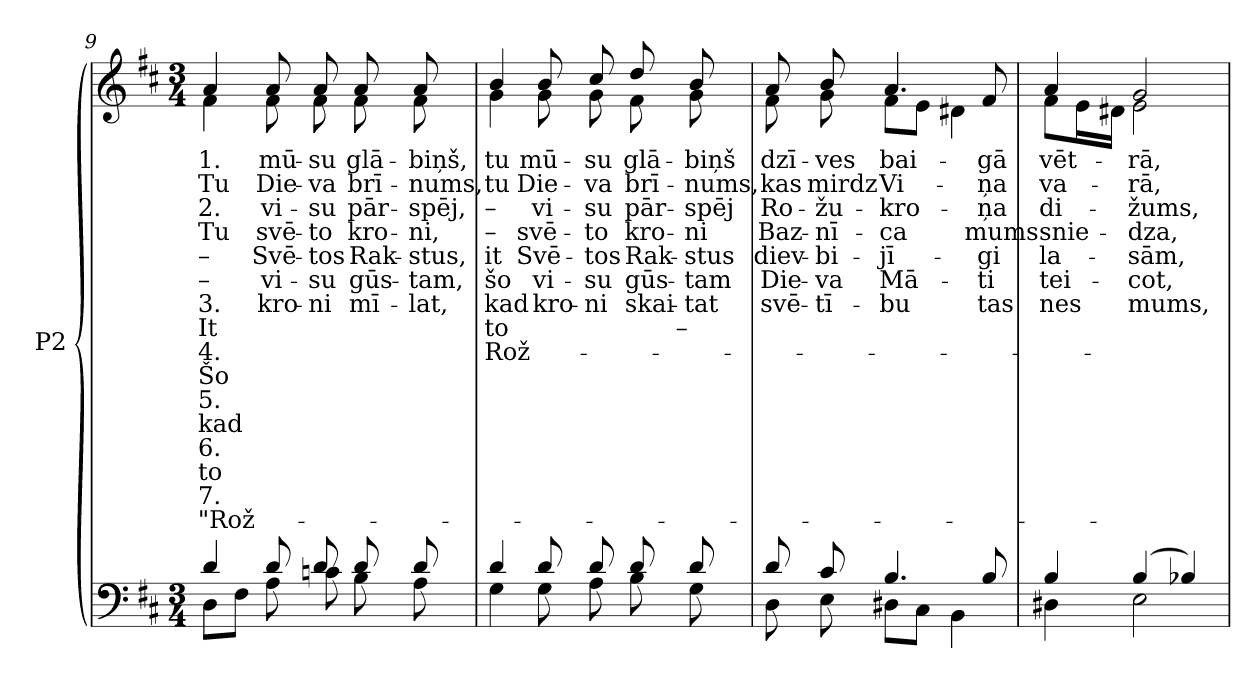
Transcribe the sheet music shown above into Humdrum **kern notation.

**kern	**kern	**text	**text	**text	**text	**text	**text	**text	**text	**text	**text	**text	**text	**text	**text	**text	**text
*part2	*part1	*part1	*part1	*part1	*part1	*part1	*part1	*part1	*part1	*part1	*part1	*part1	*part1	*part1	*part1	*part1	*part1
*staff2	*staff1	*staff1	*staff1	*staff1	*staff1	*staff1	*staff1	*staff1	*staff1	*staff1	*staff1	*staff1	*staff1	*staff1	*staff1	*staff1	*staff1
*I"P2	*	*	*	*	*	*	*	*	*	*	*	*	*	*	*	*	*
!!LO:LB:g=z
*clefF4	*clefG2	*	*	*	*	*	*	*	*	*	*	*	*	*	*	*	*
*k[f#c#]	*k[f#c#]	*	*	*	*	*	*	*	*	*	*	*	*	*	*	*	*
*D:	*D:	*	*	*	*	*	*	*	*	*	*	*	*	*	*	*	*
*M3/4	*M3/4	*	*	*	*	*	*	*	*	*	*	*	*	*	*	*	*
=9	=9	=9	=9	=9	=9	=9	=9	=9	=9	=9	=9	=9	=9	=9	=9	=9	=9
*^	*	*	*	*	*	*	*	*	*	*	*	*	*	*	*	*	*
!	!	!	!LO:LY:b:color=#000000	!LO:LY:b:color=#000000	!LO:LY:b:color=#000000	!LO:LY:b:color=#000000	!LO:LY:b:color=#000000	!LO:LY:b:color=#000000	!LO:LY:b:color=#000000	!LO:LY:b:color=#000000	!LO:LY:b:color=#000000	!LO:LY:b:color=#000000	!LO:LY:b:color=#000000	!LO:LY:b:color=#000000	!LO:LY:b:color=#000000	!LO:LY:b:color=#000000	!LO:LY:b:color=#000000	!LO:LY:b:color=#000000
*	*	*^	*	*	*	*	*	*	*	*	*	*	*	*	*	*	*	*
4di/	8Di\L	4ai/	4f#i\	1.	Tu	2.	Tu	–	–	3.	It	4.	Šo	5.	kad	6.	to	7.	"Rož-
.	8F#i\J	.	.	.	.	.	.	.	.	.	.	.	.	.	.	.	.	.	.
!	!	!	!	!LO:LY:b:color=#000000	!LO:LY:b:color=#000000	!LO:LY:b:color=#000000	!LO:LY:b:color=#000000	!LO:LY:b:color=#000000	!LO:LY:b:color=#000000	!LO:LY:b:color=#000000	!	!	!	!	!	!	!	!	!
8di/	8Ai\	8ai/	8f#i\	mū-	Die-	vi-	svē-	Svē-	-vi-	-kro-	.	.	.	.	.	.	.	.	.
!	!	!	!	!LO:LY:b:color=#000000	!LO:LY:b:color=#000000	!LO:LY:b:color=#000000	!LO:LY:b:color=#000000	!LO:LY:b:color=#000000	!LO:LY:b:color=#000000	!LO:LY:b:color=#000000	!	!	!	!	!	!	!	!	!
8di/	8cni\	8ai/	8f#i\	-su	-va	-su	-to	-tos	-su	ni	.	.	.	.	.	.	.	.	.
!	!	!	!	!LO:LY:b:color=#000000	!LO:LY:b:color=#000000	!LO:LY:b:color=#000000	!LO:LY:b:color=#000000	!LO:LY:b:color=#000000	!LO:LY:b:color=#000000	!LO:LY:b:color=#000000	!	!	!	!	!	!	!	!	!
8di/	8Bi\	8ai/	8f#i\	glā-	brī-	pār-	kro-	Rak-	-gūs-	mī-	.	.	.	.	.	.	.	.	.
!	!	!	!	!LO:LY:b:color=#000000	!LO:LY:b:color=#000000	!LO:LY:b:color=#000000	!LO:LY:b:color=#000000	!LO:LY:b:color=#000000	!LO:LY:b:color=#000000	!LO:LY:b:color=#000000	!	!	!	!	!	!	!	!	!
8di/	8Ai\	8ai/	8f#i\	-biņš,	-nums,	-spēj,	-ni,	-stus,	-tam,	lat,	.	.	.	.	.	.	.	.	.
=10	=10	=10	=10	=10	=10	=10	=10	=10	=10	=10	=10	=10	=10	=10	=10	=10	=10	=10	=10
!	!	!	!	!LO:LY:b:color=#000000	!LO:LY:b:color=#000000	!LO:LY:b:color=#000000	!LO:LY:b:color=#000000	!LO:LY:b:color=#000000	!LO:LY:b:color=#000000	!LO:LY:b:color=#000000	!LO:LY:b:color=#000000	!LO:LY:b:color=#000000	!	!	!	!	!	!	!
4di/	4Gi\	4bi/	4gi\	tu	tu	–	–	it	šo	kad	to	Rož-	.	.	.	.	.	.	.
!	!	!	!	!LO:LY:b:color=#000000	!LO:LY:b:color=#000000	!LO:LY:b:color=#000000	!LO:LY:b:color=#000000	!LO:LY:b:color=#000000	!LO:LY:b:color=#000000	!LO:LY:b:color=#000000	!	!	!	!	!	!	!	!	!
8di/	8Gi\	8bi/	8gi\	mū-	Die-	vi-	svē-	Svē-	-vi-	-kro-	.	.	.	.	.	.	.	.	.
!	!	!	!	!LO:LY:b:color=#000000	!LO:LY:b:color=#000000	!LO:LY:b:color=#000000	!LO:LY:b:color=#000000	!LO:LY:b:color=#000000	!LO:LY:b:color=#000000	!LO:LY:b:color=#000000	!	!	!	!	!	!	!	!	!
8di/	8Ai\	8cc#i/	8gi\	-su	-va	-su	-to	-tos	-su	ni	.	.	.	.	.	.	.	.	.
!	!	!	!	!LO:LY:b:color=#000000	!LO:LY:b:color=#000000	!LO:LY:b:color=#000000	!LO:LY:b:color=#000000	!LO:LY:b:color=#000000	!LO:LY:b:color=#000000	!LO:LY:b:color=#000000	!	!	!	!	!	!	!	!	!
8di/	8Bi\	8ddi/	8f#i\	glā-	brī-	pār-	kro-	Rak-	gūs-	-skai-	.	.	.	.	.	.	.	.	.
!	!	!	!	!LO:LY:b:color=#000000	!LO:LY:b:color=#000000	!LO:LY:b:color=#000000	!LO:LY:b:color=#000000	!LO:LY:b:color=#000000	!LO:LY:b:color=#000000	!LO:LY:b:color=#000000	!LO:LY:b:color=#000000	!	!	!	!	!	!	!	!
8di/	8Gi\	8bi/	8gi\	-biņš	-nums,	-spēj	-ni	-stus	-tam	tat	–	.	.	.	.	.	.	.	.
=11	=11	=11	=11	=11	=11	=11	=11	=11	=11	=11	=11	=11	=11	=11	=11	=11	=11	=11	=11
!	!	!	!	!LO:LY:b:color=#000000	!LO:LY:b:color=#000000	!LO:LY:b:color=#000000	!LO:LY:b:color=#000000	!LO:LY:b:color=#000000	!LO:LY:b:color=#000000	!LO:LY:b:color=#000000	!	!	!	!	!	!	!	!	!
8di/	8Di\	8ai/	8f#i\	dzī-	kas	Ro-	Baz-	diev-	-Die-	svē-	.	.	.	.	.	.	.	.	.
!	!	!	!	!LO:LY:b:color=#000000	!LO:LY:b:color=#000000	!LO:LY:b:color=#000000	!LO:LY:b:color=#000000	!LO:LY:b:color=#000000	!LO:LY:b:color=#000000	!LO:LY:b:color=#000000	!	!	!	!	!	!	!	!	!
8c#i/	8Ei\	8bi/	8gi\	-ves	mirdz	-žu-	-nī-	-bi-	-va	tī-	.	.	.	.	.	.	.	.	.
!	!	!	!	!LO:LY:b:color=#000000	!LO:LY:b:color=#000000	!LO:LY:b:color=#000000	!LO:LY:b:color=#000000	!LO:LY:b:color=#000000	!LO:LY:b:color=#000000	!LO:LY:b:color=#000000	!	!	!	!	!	!	!	!	!
4.Bi/	8D#Xi\L	4.ai/	8f#i\L	bai-	Vi-	-kro-	-ca	-jī-	Mā-	-bu	.	.	.	.	.	.	.	.	.
.	8C#i\J	.	8ei\J	.	.	.	.	.	.	.	.	.	.	.	.	.	.	.	.
.	4BBi\	.	4d#Xi\	.	.	.	.	.	.	.	.	.	.	.	.	.	.	.	.
!	!	!	!	!LO:LY:b:color=#000000	!LO:LY:b:color=#000000	!LO:LY:b:color=#000000	!LO:LY:b:color=#000000	!LO:LY:b:color=#000000	!LO:LY:b:color=#000000	!LO:LY:b:color=#000000	!	!	!	!	!	!	!	!	!
8Bi/	.	8f#i/	.	-gā	-ņa	-ņa	mums	-gi	ti	-tas	.	.	.	.	.	.	.	.	.
=12	=12	=12	=12	=12	=12	=12	=12	=12	=12	=12	=12	=12	=12	=12	=12	=12	=12	=12	=12
!	!	!	!	!LO:LY:b:color=#000000	!LO:LY:b:color=#000000	!LO:LY:b:color=#000000	!LO:LY:b:color=#000000	!LO:LY:b:color=#000000	!LO:LY:b:color=#000000	!LO:LY:b:color=#000000	!	!	!	!	!	!	!	!	!
4Bi/	4D#Xi\	4ai/	8f#i\L	vēt-	va-	di-	snie-	la-	tei-	-nes	.	.	.	.	.	.	.	.	.
.	.	.	16ei\L	.	.	.	.	.	.	.	.	.	.	.	.	.	.	.	.
.	.	.	16d#Xi\JJ	.	.	.	.	.	.	.	.	.	.	.	.	.	.	.	.
!	!	!	!	!LO:LY:b:color=#000000	!LO:LY:b:color=#000000	!LO:LY:b:color=#000000	!LO:LY:b:color=#000000	!LO:LY:b:color=#000000	!LO:LY:b:color=#000000	!LO:LY:b:color=#000000	!	!	!	!	!	!	!	!	!
(4Bi/	2Ei\	2gi/	2ei\	-rā,	-rā,	-žums,	-dza,	-sām,	cot,	mums,	.	.	.	.	.	.	.	.	.
4B-Xi/)	.	.	.	.	.	.	.	.	.	.	.	.	.	.	.	.	.	.	.
*v	*v	*	*	*	*	*	*	*	*	*	*	*	*	*	*	*	*	*	*
*	*v	*v	*	*	*	*	*	*	*	*	*	*	*	*	*	*	*	*
=	=	=	=	=	=	=	=	=	=	=	=	=	=	=	=	=	=
*-	*-	*-	*-	*-	*-	*-	*-	*-	*-	*-	*-	*-	*-	*-	*-	*-	*-
